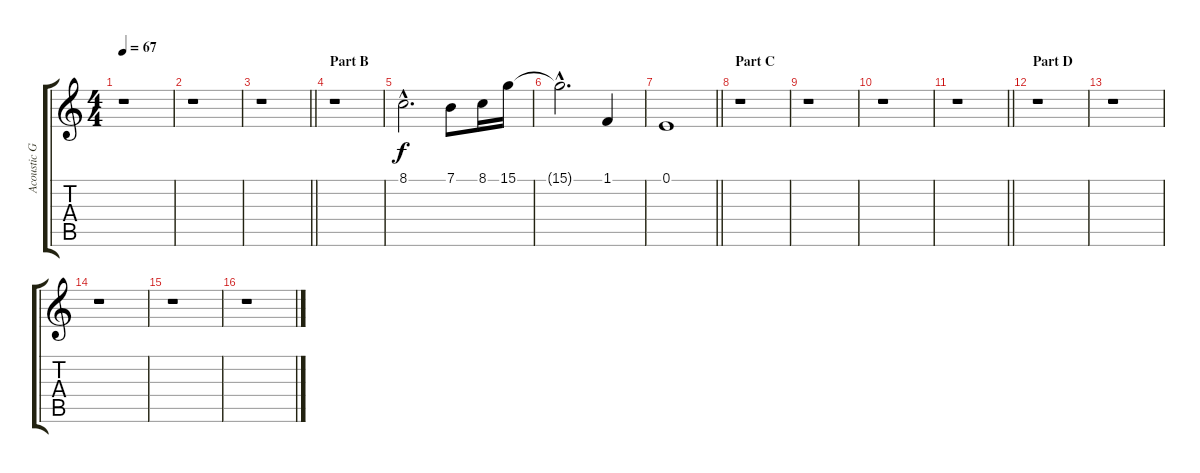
\track ("Acoustic Grand Piano (Sugizo)" "Acoustic G") {instrument acousticgrandpiano}
\staff {score tabs}
\tuning (E4 B3 G3 D3 A2 E2) {hide}
\ts (4 4)
\tempo 67
\clef g2
\ks c
r.1{dy f} |
r.1 |
\barLineRight lightlight
r.1 |
\section ("" "Part B")
r.1 |
8.1{hac}.2{d} 7.1.8 8.1.16 15.1.16 |
15.1{hac t}.2{d} 1.1.4 |
\barLineRight lightlight
0.1.1 |
\section ("" "Part C")
r.1 |
r.1 |
r.1 |
\barLineRight lightlight
r.1 |
\section ("" "Part D")
r.1 |
r.1 |
r.1 |
r.1 |
r.1
